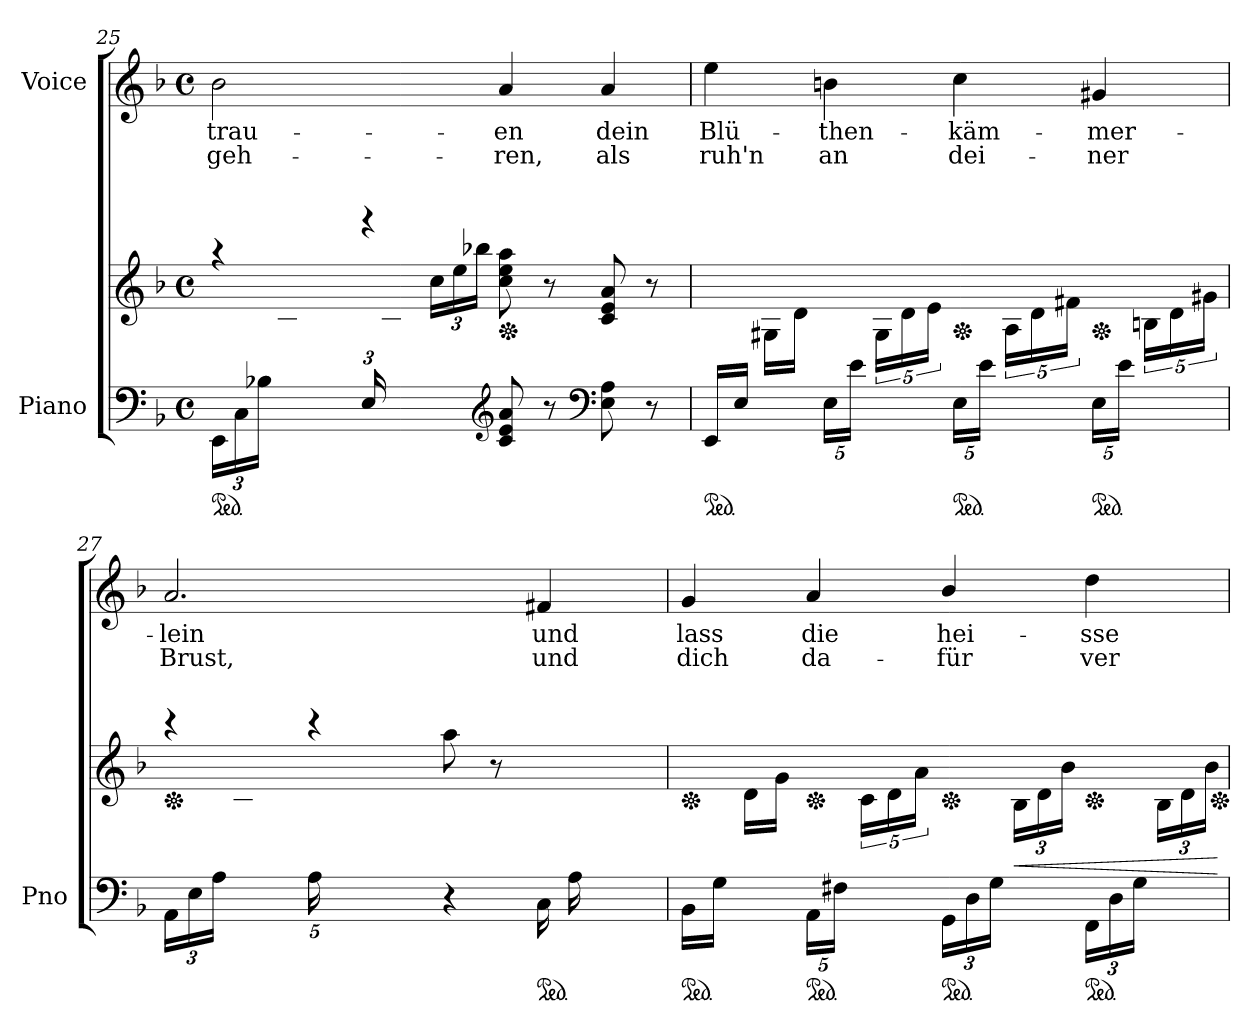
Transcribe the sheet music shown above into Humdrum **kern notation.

**kern	**kern	**dynam	**kern	**text	**text
*part2	*part2	*part2	*part1	*part1	*part1
*staff3	*staff2	*staff2/3	*staff1	*staff1	*staff1
*I"Piano	*	*	*I"Voice	*	*
*I'Pno	*	*	*	*	*
!!LO:LB:g=z
*clefF4	*clefG2	*	*clefG2	*	*
*k[b-]	*k[b-]	*	*k[b-]	*	*
*M4/4	*M4/4	*	*M4/4	*	*
*met(c)	*met(c)	*	*met(c)	*	*
*ped	*	*	*	*	*
*Xbrackettup	*	*	*	*	*
=25	=25	=25	=25	=25	=25
*	*^	*	*	*	*
!	!	!	!	!	!LO:LY:b	!LO:LY:b
(>24EE\LL	4r	8ryy	.	2b-\	-trau-	-geh-
24C\	.	.	.	.	.	.
24B-X\JJ	.	.	.	.	.	.
8ryy	.	24c/LL	.	.	.	.
.	.	24e/	.	.	.	.
.	.	24b-X/JJ)	.	.	.	.
(>24E/LL	4r	24ryy	.	.	.	.
24%5ryy	.	24c\	.	.	.	.
.	.	24b-\JJ	.	.	.	.
.	.	24cc\LL	.	.	.	.
.	.	24ee\	.	.	.	.
.	.	24bb-X\JJ)	.	.	.	.
*clefG2	*	*	*	*	*	*
*	*Xped	*	*	*	*	*
!	!	!	!	!	!LO:LY:b	!LO:LY:b
8c/ 8e/ 8a/	8cc\ 8ee\ 8aa\	2ryy	.	4a/	-en	-ren,
8r	8r	.	.	.	.	.
*clefF4	*	*	*	*	*	*
!	!	!	!	!	!LO:LY:b	!LO:LY:b
8E\ 8A\	8c/ 8e/ 8a/	.	.	4a/	dein	als
8r	8r	.	.	.	.	.
=26	=26	=26	=26	=26	=26	=26
*ped	*	*	*	*	*	*
!	!	!	!	!	!LO:LY:b	!LO:LY:b
(>16EE/LL	1ryy	8ryy	.	4ee\	Blü-	ruh'n
16E/JJ	.	.	.	.	.	.
8ryy	.	16G#X\LL	.	.	.	.
.	.	16d\JJ)	.	.	.	.
!	!	!	!	!	!LO:LY:b	!LO:LY:b
(>20E\LL	.	10ryy	.	4bn\	-then-	an
20e\JJ	.	.	.	.	.	.
10.ryy	.	20G#\LL	.	.	.	.
.	.	20d\	.	.	.	.
.	.	20e\JJ)	.	.	.	.
*ped	*	*	*	*	*	*
*	*Xped	*	*	*	*	*
!	!	!	!	!	!LO:LY:b	!LO:LY:b
(>20E\LL	.	10ryy	.	4cc\	-käm-	dei-
20e\JJ	.	.	.	.	.	.
10.ryy	.	20A\LL	.	.	.	.
.	.	20d\	.	.	.	.
.	.	20f#X\JJ)	.	.	.	.
*ped	*	*	*	*	*	*
*	*Xped	*	*	*	*	*
!	!	!	!	!	!LO:LY:b	!LO:LY:b
(>20E\LL	.	10ryy	.	4g#X/	-mer-	-ner
20e\JJ	.	.	.	.	.	.
10.ryy	.	20Bn\LL	.	.	.	.
.	.	20d\	.	.	.	.
.	.	20g#X\JJ)	.	.	.	.
!!LO:LB:g=z
=27	=27	=27	=27	=27	=27	=27
*	*Xped	*	*	*	*	*
!	!	!	!	!	!LO:LY:b	!LO:LY:b
(>24AA\LL	4r	8ryy	.	2.a/	-lein	Brust,
24E\	.	.	.	.	.	.
24A\JJ	.	.	.	.	.	.
8ryy	.	24c/LL	.	.	.	.
.	.	24e/	.	.	.	.
.	.	24a/JJ)	.	.	.	.
(>20A\LL	4r	20ryy	.	.	.	.
5ryy	.	20e\	.	.	.	.
.	.	20a\JJ	.	.	.	.
.	.	20cc/LL	.	.	.	.
.	.	20ee/JJ)	.	.	.	.
4r	8aa\	4.ryy	.	.	.	.
.	8r	.	.	.	.	.
*ped	*	*	*	*	*	*
!	!	!	!	!	!LO:LY:b	!LO:LY:b
(>16C\LL	4ryy	.	.	4f#X/	und	und
16A\JJ	.	.	.	.	.	.
8ryy	.	16e-X\LL	.	.	.	.
.	.	16f#X\JJ)	.	.	.	.
=28	=28	=28	=28	=28	=28	=28
*ped	*	*	*	*	*	*
*	*Xped	*	*	*	*	*
!	!	!	!	!	!LO:LY:b	!LO:LY:b
(>16BB-\LL	1ryy	8ryy	.	4g/	lass	dich
16G\JJ	.	.	.	.	.	.
8ryy	.	16d\LL	.	.	.	.
.	.	16g\JJ)	.	.	.	.
*ped	*	*	*	*	*	*
*	*Xped	*	*	*	*	*
!	!	!	!	!	!LO:LY:b	!LO:LY:b
(>20AA\LL	.	10ryy	.	4a/	die	da-
20F#X\JJ	.	.	.	.	.	.
10.ryy	.	20c\LL	.	.	.	.
.	.	20d\	.	.	.	.
.	.	20a\JJ)	.	.	.	.
*ped	*	*	*	*	*	*
*	*Xped	*	*	*	*	*
!	!	!	!	!	!LO:LY:b	!LO:LY:b
(>24GG\LL	.	8ryy	.	4b-/	hei-	-für
24D\	.	.	.	.	.	.
24G\JJ	.	.	.	.	.	.
!	!	!	!LO:HP:b	!	!	!
8ryy	.	24B-\LL	<	.	.	.
.	.	24d\	.	.	.	.
.	.	24b-\JJ)	.	.	.	.
*ped	*	*	*	*	*	*
*	*Xped	*	*	*	*	*
!	!	!	!	!	!LO:LY:b	!LO:LY:b
(>24FF\LL	.	8ryy	.	4dd\	-sse	ver-
24D\	.	.	.	.	.	.
24G\JJ	.	.	.	.	.	.
8ryy	.	24B-\LL	.	.	.	.
.	.	24d\	.	.	.	.
.	.	24b-\JJ)	.	.	.	.
*	*v	*v	*	*	*	*
.	.	[	.	.	.
*	*Xped	*	*	*	*
=	=	=	=	=	=
*-	*-	*-	*-	*-	*-
